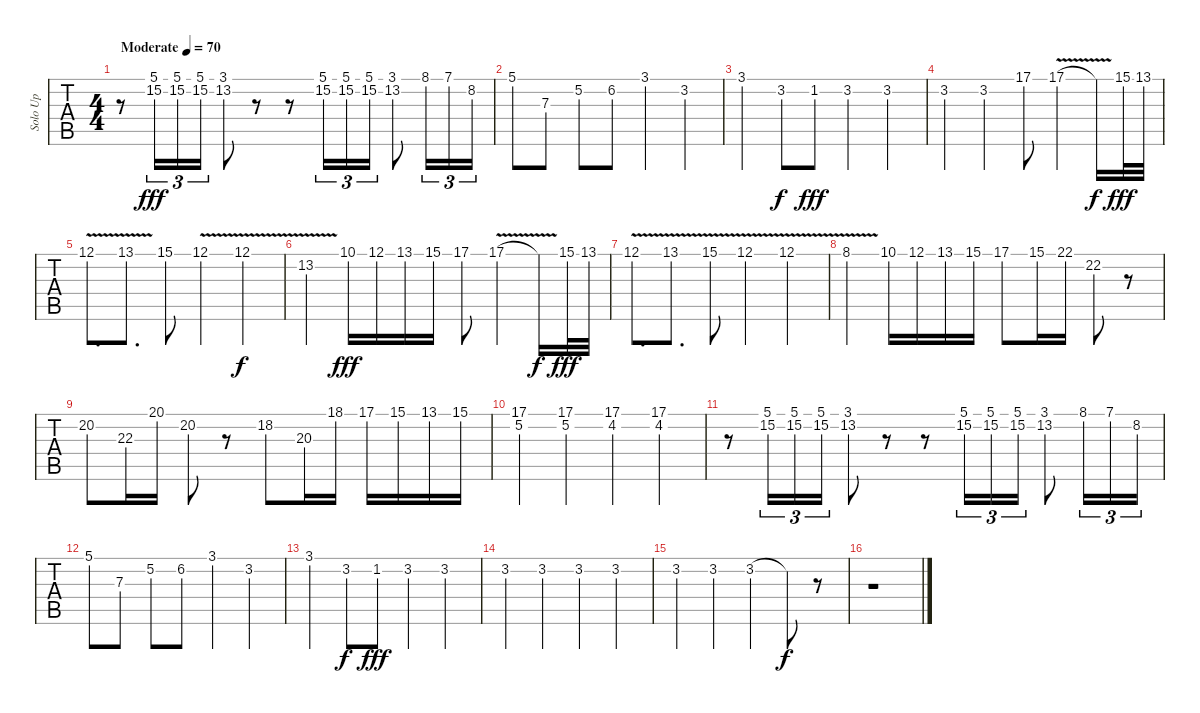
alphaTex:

\track ("Solo Up" "Solo Up") {instrument overdrivenguitar}
\staff {tabs}
\tuning (E4 B3 G3 D3 A2 E2) {hide}
\ts (4 4)
\tempo (70 "Moderate")
\clef g2
\ks c
r.8{dy fff instrument overdrivenguitar} (5.1 15.2).16{tu (3 2)} (5.1 15.2).16{tu (3 2)} (5.1 15.2).16{tu (3 2)} (3.1 13.2).8 r.8 r.8 (5.1 15.2).16{tu (3 2)} (5.1 15.2).16{tu (3 2)} (5.1 15.2).16{tu (3 2)} (3.1 13.2).8 8.1.16{tu (3 2)} 7.1.16{tu (3 2)} 8.2.16{tu (3 2)} |
5.1.8 7.3.8 5.2.8 6.2.8 3.1.4 3.2.4 |
3.1.4 3.2.8{dy f} 1.2.8{dy fff} 3.2.4 3.2.4 |
3.2.4 3.2.4 17.1.8 17.1{v}.4 17.1{t}.16{dy f} 15.1.32{dy fff} 13.1.32 |
12.1{v}.8{d} 13.1{v}.8{d} 15.1.8 12.1{v}.4 12.1{v}.4{dy f} |
13.2{v}.4 10.1.16{dy fff} 12.1.16 13.1.16 15.1.16 17.1.8 17.1{v}.4 17.1{t}.16{dy f} 15.1.32{dy fff} 13.1.32 |
12.1{v}.8{d} 13.1{v}.8{d} 15.1{v}.8 12.1{v}.4 12.1{v}.4 |
8.1{v}.4 10.1.16 12.1.16 13.1.16 15.1.16 17.1.8 15.1.16 22.1.16 22.2.8 r.8 |
20.2.8 22.3.16 20.1.16 20.2.8 r.8 18.2.8 20.3.16 18.1.16 17.1.16 15.1.16 13.1.16 15.1.16 |
(17.1 5.2).4 (17.1 5.2).4 (17.1 4.2).4 (17.1 4.2).4 |
r.8 (5.1 15.2).16{tu (3 2)} (5.1 15.2).16{tu (3 2)} (5.1 15.2).16{tu (3 2)} (3.1 13.2).8 r.8 r.8 (5.1 15.2).16{tu (3 2)} (5.1 15.2).16{tu (3 2)} (5.1 15.2).16{tu (3 2)} (3.1 13.2).8 8.1.16{tu (3 2)} 7.1.16{tu (3 2)} 8.2.16{tu (3 2)} |
5.1.8 7.3.8 5.2.8 6.2.8 3.1.4 3.2.4 |
3.1.4 3.2.8{dy f} 1.2.8{dy fff} 3.2.4 3.2.4 |
3.2.4 3.2.4 3.2.4 3.2.4 |
3.2.4 3.2.4 3.2.4 3.2{t}.8{dy f} r.8 |
r.1
